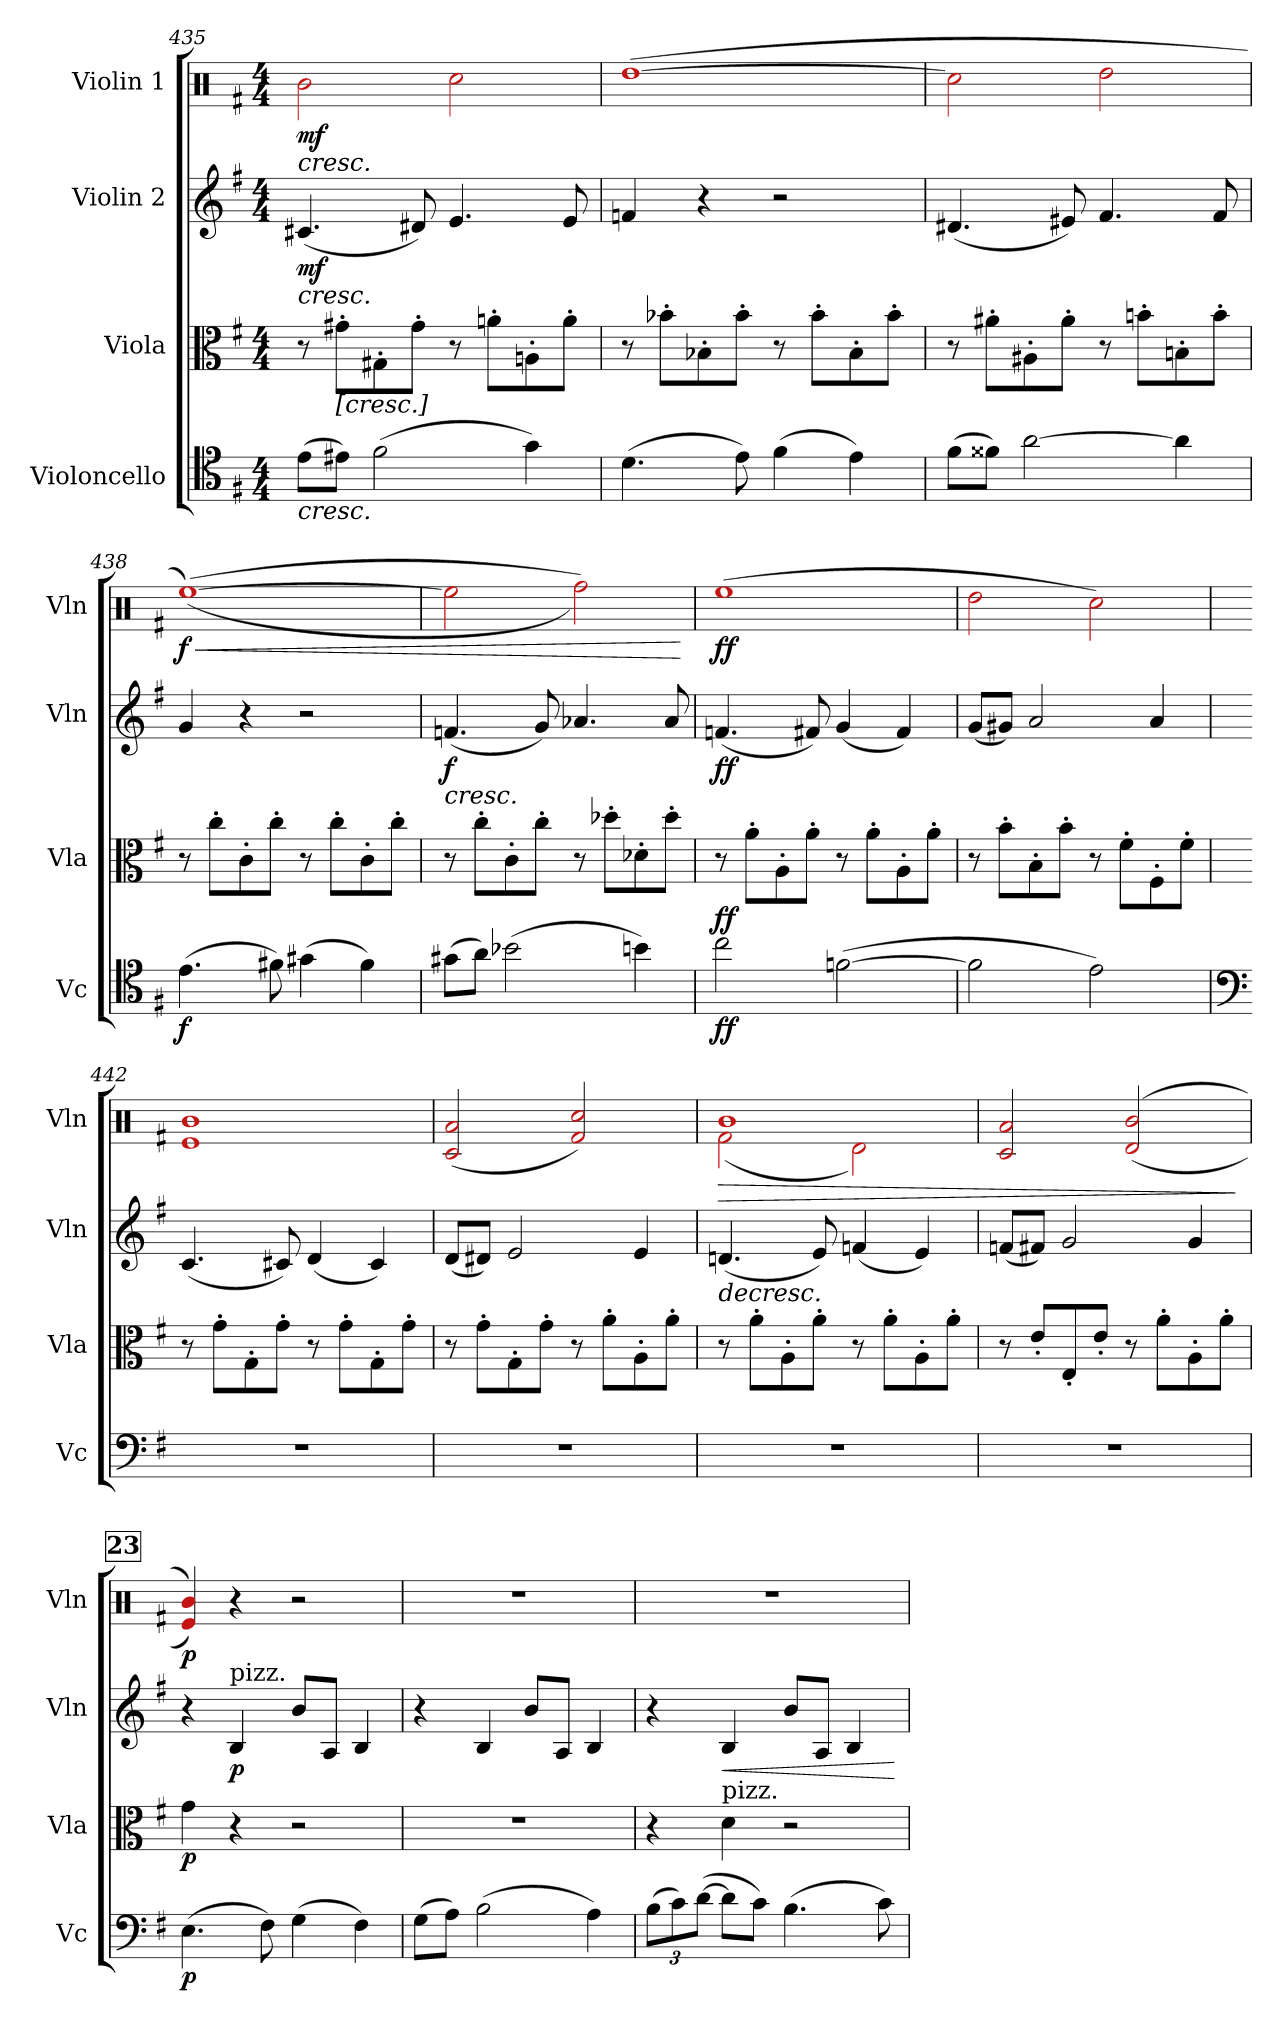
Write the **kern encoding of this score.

**kern	**dynam	**kern	**dynam	**kern	**dynam	**kern	**dynam
*part4	*part4	*part3	*part3	*part2	*part2	*part1	*part1
*staff4	*staff4	*staff3	*staff3	*staff2	*staff2	*staff1	*staff1
*I"Violoncello	*	*I"Viola	*	*I"Violin 2	*	*I"Violin 1	*
*I'Vc	*	*I'Vla	*	*I'Vln	*	*I'Vln	*
*clefC4	*	*clefC3	*	*clefG2	*	*clefX	*
*k[f#]	*	*k[f#]	*	*k[f#]	*	*k[f#]	*
*M4/4	*	*M4/4	*	*M4/4	*	*M4/4	*
=435	=435	=435	=435	=435	=435	=435	=435
!	!	!	!	!	!	!LO:TX:b:i:t=cresc.	!
!	!	!	!	!LO:TX:b:i:t=cresc.	!	!	!
!LO:TX:b:i:t=cresc.	!	!	!	!	!	!	!
!	!	!	!	!	!LO:DY:b	!	!LO:DY:b
(>8e\L	.	8r	.	(<4.c#X/	mf	2b#X\	mf
!	!	!LO:TX:b:i:t=[cresc.]	!	!	!	!	!
8e#X\J)	.	8g#X'\L	.	.	.	.	.
(>2f#\	.	8G#X'\	.	.	.	.	.
.	.	8g#'\J	.	8d#X/)	.	.	.
.	.	8r	.	4.e/	.	2cc#X\	.
.	.	8an'\L	.	.	.	.	.
4g\)	.	8An'\	.	.	.	.	.
.	.	8a'\J	.	8e/	.	.	.
=436	=436	=436	=436	=436	=436	=436	=436
(>4.d\	.	8r	.	4fn/	.	(>[1dd	.
.	.	8b-X'\L	.	.	.	.	.
.	.	8B-X'\	.	4r	.	.	.
8e\)	.	8b-'\J	.	.	.	.	.
(>4f#\	.	8r	.	2r	.	.	.
.	.	8b-'\L	.	.	.	.	.
4e\)	.	8B-'\	.	.	.	.	.
.	.	8b-'\J	.	.	.	.	.
!!LO:LB:g=z
=437	=437	=437	=437	=437	=437	=437	=437
(>8f#\L	.	8r	.	(<4.d#X/	.	2cc##X\]	.
8f##X\J)	.	8a#X'\L	.	.	.	.	.
[2a\	.	8A#X'\	.	.	.	.	.
.	.	8a#'\J	.	8e#X/)	.	.	.
.	.	8r	.	4.f#/	.	2dd#X\	.
.	.	8bn'\L	.	.	.	.	.
4a\]	.	8Bn'\	.	.	.	.	.
.	.	8b'\J	.	8f#/	.	.	.
=438	=438	=438	=438	=438	=438	=438	=438
!	!LO:DY:b	!	!	!	!	!	!LO:HP:b
!	!	!	!	!	!	!	!LO:DY:n=1:b
(>4.e\	f	8r	.	4g/	.	(>(>[1ee)	< f
.	.	8cc'\L	.	.	.	.	.
.	.	8c'\	.	4r	.	.	.
8f#X\)	.	8cc'\J	.	.	.	.	.
(>4g#X\	.	8r	.	2r	.	.	.
.	.	8cc'\L	.	.	.	.	.
4f#\)	.	8c'\	.	.	.	.	.
.	.	8cc'\J	.	.	.	.	.
=439	=439	=439	=439	=439	=439	=439	=439
!	!	!	!	!	!LO:HP:b	!	!
!	!	!	!	!	!LO:DY:n=1:b	!	!
(>8g#X\L	.	8r	.	(<4.fn/	< f	2ee\]	.
8a\J)	.	8cc'\L	.	.	.	.	.
(>2b-X\	.	8c'\	.	.	.	.	.
.	.	8cc'\J	.	8g/)	.	.	.
.	.	8r	.	4.a-X/	.	2ffn\))	.
.	.	8dd-X'\L	.	.	.	.	.
4bn\)	.	8d-X'\	.	.	.	.	.
.	.	8dd-'\J	.	8a-/	.	.	.
.	.	.	.	.	.	.	[
=440	=440	=440	=440	=440	=440	=440	=440
!	!LO:DY:b	!	!LO:DY:b	!	!LO:DY:b	!	!LO:DY:b
2cc\	ff	8r	ff	(<4.fn/	ff	(>1ee	ff
.	.	8a'\L	.	.	.	.	.
.	.	8A'\	.	.	.	.	.
.	.	8a'\J	.	8f#X/)	.	.	.
(>[2fn\	.	8r	.	(<4g/	.	.	.
.	.	8a'\L	.	.	.	.	.
.	.	8A'\	.	4f#/)	.	.	.
.	.	8a'\J	.	.	.	.	.
!!LO:LB:g=z
=441	=441	=441	=441	=441	=441	=441	=441
2fn\]	.	8r	.	(<8g/L	.	2dd\	.
.	.	8b'\L	.	8g#X/J)	.	.	.
.	.	8B'\	.	2a/	.	.	.
.	.	8b'\J	.	.	.	.	.
2e\)	.	8r	.	.	.	2cc\)	.
.	.	8f#i'\L	.	.	.	.	.
.	.	8F#'\	.	4a/	.	.	.
.	.	8f#'\J	.	.	.	.	.
=442	=442	=442	=442	=442	=442	=442	=442
*clefF4	*	*	*	*	*	*	*
1r	.	8r	.	(<4.c/	.	1e 1b	.
.	.	8g'\L	.	.	.	.	.
.	.	8G'\	.	.	.	.	.
.	.	8g'\J	.	8c#X/)	.	.	.
.	.	8r	.	(<4d/	.	.	.
.	.	8g'\L	.	.	.	.	.
.	.	8G'\	.	4c#/)	.	.	.
.	.	8g'\J	.	.	.	.	.
=443	=443	=443	=443	=443	=443	=443	=443
1r	.	8r	.	(<8d/L	.	(<2c/ 2a/	.
.	.	8g'\L	.	8d#X/J)	.	.	.
.	.	8G'\	.	2e/	.	.	.
.	.	8g'\J	.	.	.	.	.
.	.	8r	.	.	.	2f/ 2cc/)	.
.	.	8a'\L	.	.	.	.	.
.	.	8A'\	.	4e/	.	.	.
.	.	8a'\J	.	.	.	.	.
=444	=444	=444	=444	=444	=444	=444	=444
!	!	!	!	!	!LO:HP:b	!	!LO:HP:b
*	*	*	*	*	*	*^	*
1r	.	8r	.	(<4.dn/	>	1b	(<2fn\	>
.	.	8a'\L	.	.	.	.	.	.
.	.	8A'\	.	.	.	.	.	.
.	.	8a'\J	.	8e/)	.	.	.	.
.	.	8r	.	(<4fn/	.	.	2d\)	.
.	.	8a'\L	.	.	.	.	.	.
.	.	8A'\	.	4e/)	.	.	.	.
.	.	8a'\J	.	.	.	.	.	.
*	*	*	*	*	*	*v	*v	*
!!LO:LB:g=z
=445	=445	=445	=445	=445	=445	=445	=445
1r	.	8r	.	(<8fn/L	.	2c/ 2a/	.
.	.	8e'/L	.	8f#X/J)	.	.	.
.	.	8E'/	.	2g/	.	.	.
.	.	8e'/J	.	.	.	.	.
.	.	8r	.	.	.	(<(<2d#X/ 2b/	.
.	.	8a'\L	.	.	.	.	.
.	.	8A'\	.	4g/	.	.	.
.	.	8a'\J	.	.	.	.	.
.	.	.	.	.	[	.	]
!!LO:REH:place=s1:a:B:fs=14:t=23
=446	=446	=446	=446	=446	=446	=446	=446
!	!LO:DY:b	!	!LO:DY:b	!	!	!	!LO:DY:b
(>4.E\	p	4g\	p	4r	.	4e/ 4b/))	p
!	!	!	!	!LO:TX:a:t=pizz.	!	!	!
!	!	!	!	!	!LO:DY:b	!	!
.	.	4r	.	4B/	p	4r	.
8F#\)	.	.	.	.	.	.	.
(>4G\	.	2r	.	8b/L	.	2r	.
.	.	.	.	8A/J	.	.	.
4F#\)	.	.	.	4B/	.	.	.
=447	=447	=447	=447	=447	=447	=447	=447
(>8G\L	.	1r	.	4r	.	1r	.
8A\J)	.	.	.	.	.	.	.
(>2B\	.	.	.	4B/	.	.	.
.	.	.	.	8b/L	.	.	.
.	.	.	.	8A/J	.	.	.
4A\)	.	.	.	4B/	.	.	.
=448	=448	=448	=448	=448	=448	=448	=448
*Xbrackettup	*	*	*	*	*	*	*
(>12B\L	.	4r	.	4r	.	1r	.
12c\)	.	.	.	.	.	.	.
(>[12d\J	.	.	.	.	.	.	.
!	!	!LO:TX:a:t=pizz.	!	!	!	!	!
!	!	!	!	!	!LO:HP:b	!	!
8d\L]	.	4d\	.	4B/	<	.	.
8c\J)	.	.	.	.	.	.	.
(>4.B\	.	2r	.	8b/L	]	.	.
.	.	.	.	8A/J	.	.	.
.	.	.	.	4B/	.	.	.
8c\)	.	.	.	.	.	.	.
.	.	.	.	.	[	.	.
=	=	=	=	=	=	=	=
*-	*-	*-	*-	*-	*-	*-	*-
